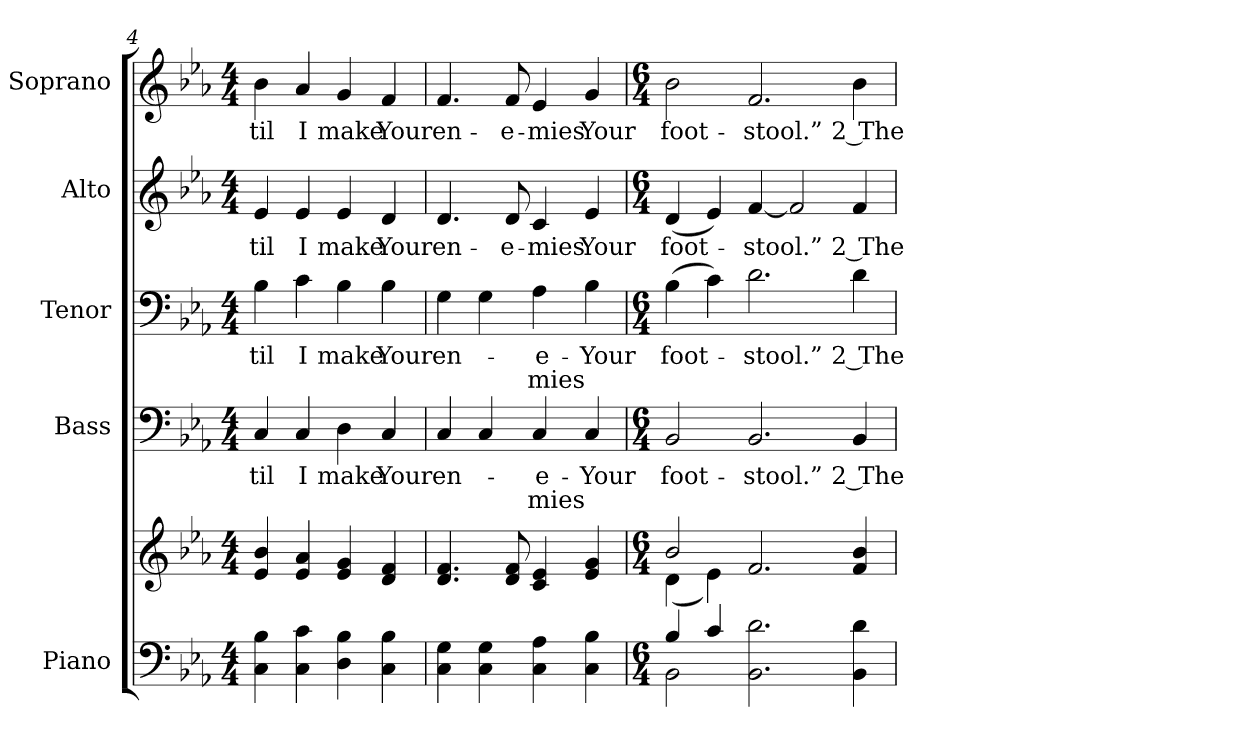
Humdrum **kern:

**kern	**kern	**kern	**text	**text	**kern	**text	**text	**kern	**text	**kern	**text
*part5	*part5	*part4	*part4	*part4	*part3	*part3	*part3	*part2	*part2	*part1	*part1
*staff6	*staff5	*staff4	*staff4	*staff4	*staff3	*staff3	*staff3	*staff2	*staff2	*staff1	*staff1
*I"Piano	*	*I"Bass	*	*	*I"Tenor	*	*	*I"Alto	*	*I"Soprano	*
*I'Pno.	*	*I'B.	*	*	*I'T.	*	*	*I'A.	*	*I'S.	*
!!LO:PB:g=z
*clefF4	*clefG2	*clefF4	*	*	*clefF4	*	*	*clefG2	*	*clefG2	*
*k[b-e-a-]	*k[b-e-a-]	*k[b-e-a-]	*	*	*k[b-e-a-]	*	*	*k[b-e-a-]	*	*k[b-e-a-]	*
*E-:	*E-:	*E-:	*	*	*E-:	*	*	*E-:	*	*E-:	*
*M4/4	*M4/4	*M4/4	*	*	*M4/4	*	*	*M4/4	*	*M4/4	*
=4	=4	=4	=4	=4	=4	=4	=4	=4	=4	=4	=4
!	!	!	!LO:LY:b:color=#000000	!	!	!	!	!	!	!	!
!	!	!	!	!	!	!LO:LY:b:color=#000000	!	!	!	!	!
!	!	!	!	!	!	!	!	!	!LO:LY:b:color=#000000	!	!
!	!	!	!	!	!	!	!	!	!	!	!LO:LY:b:color=#000000
4Ci\ 4B-i	4e-i/ 4b-i	4Ci/	-til	.	4B-i\	-til	.	4e-i/	-til	4b-i\	-til
!	!	!	!LO:LY:b:color=#000000	!	!	!	!	!	!	!	!
!	!	!	!	!	!	!LO:LY:b:color=#000000	!	!	!	!	!
!	!	!	!	!	!	!	!	!	!LO:LY:b:color=#000000	!	!
!	!	!	!	!	!	!	!	!	!	!	!LO:LY:b:color=#000000
4Ci\ 4ci	4e-i/ 4a-i	4Ci/	I	.	4ci\	I	.	4e-i/	I	4a-i/	I
!	!	!	!LO:LY:b:color=#000000	!	!	!	!	!	!	!	!
!	!	!	!	!	!	!LO:LY:b:color=#000000	!	!	!	!	!
!	!	!	!	!	!	!	!	!	!LO:LY:b:color=#000000	!	!
!	!	!	!	!	!	!	!	!	!	!	!LO:LY:b:color=#000000
4Di\ 4B-i	4e-i/ 4gi	4Di\	make	.	4B-i\	make	.	4e-i/	make	4gi/	make
!	!	!	!LO:LY:b:color=#000000	!	!	!	!	!	!	!	!
!	!	!	!	!	!	!LO:LY:b:color=#000000	!	!	!	!	!
!	!	!	!	!	!	!	!	!	!LO:LY:b:color=#000000	!	!
!	!	!	!	!	!	!	!	!	!	!	!LO:LY:b:color=#000000
4Ci\ 4B-i	4di/ 4fi	4Ci/	Your	.	4B-i\	Your	.	4di/	Your	4fi/	Your
=5	=5	=5	=5	=5	=5	=5	=5	=5	=5	=5	=5
!	!	!	!LO:LY:b:color=#000000	!	!	!	!	!	!	!	!
!	!	!	!	!	!	!LO:LY:b:color=#000000	!	!	!	!	!
!	!	!	!	!	!	!	!	!	!LO:LY:b:color=#000000	!	!
!	!	!	!	!	!	!	!	!	!	!	!LO:LY:b:color=#000000
4Ci\ 4Gi	4.di/ 4.fi	4Ci/	en-	.	4Gi\	en-	.	4.di/	en-	4.fi/	en-
4Ci\ 4Gi	.	4Ci/	.	.	4Gi\	.	.	.	.	.	.
!	!	!	!	!	!	!	!	!	!LO:LY:b:color=#000000	!	!
!	!	!	!	!	!	!	!	!	!	!	!LO:LY:b:color=#000000
.	8di/ 8fi	.	.	.	.	.	.	8di/	-e-	8fi/	-e-
!	!	!	!LO:LY:b:color=#000000	!LO:LY:b:color=#000000	!	!	!	!	!	!	!
!	!	!	!	!	!	!LO:LY:b:color=#000000	!LO:LY:b:color=#000000	!	!	!	!
!	!	!	!	!	!	!	!	!	!LO:LY:b:color=#000000	!	!
!	!	!	!	!	!	!	!	!	!	!	!LO:LY:b:color=#000000
4Ci\ 4A-i	4ci/ 4e-i	4Ci/	-e-	-mies	4A-i\	-e-	-mies	4ci/	-mies	4e-i/	-mies
!	!	!	!LO:LY:b:color=#000000	!	!	!	!	!	!	!	!
!	!	!	!	!	!	!LO:LY:b:color=#000000	!	!	!	!	!
!	!	!	!	!	!	!	!	!	!LO:LY:b:color=#000000	!	!
!	!	!	!	!	!	!	!	!	!	!	!LO:LY:b:color=#000000
4Ci\ 4B-i	4e-i/ 4gi	4Ci/	Your	.	4B-i\	Your	.	4e-i/	Your	4gi/	Your
=6	=6	=6	=6	=6	=6	=6	=6	=6	=6	=6	=6
*M6/4	*M6/4	*M6/4	*	*	*M6/4	*	*	*M6/4	*	*M6/4	*
*^	*^	*	*	*	*	*	*	*	*	*	*
!	!	!	!	!	!LO:LY:b:color=#000000	!	!	!	!	!	!	!	!
!	!	!	!	!	!	!	!	!LO:LY:b:color=#000000	!	!	!	!	!
!	!	!	!	!	!	!	!	!	!	!	!LO:LY:b:color=#000000	!	!
!	!	!	!	!	!	!	!	!	!	!	!	!	!LO:LY:b:color=#000000
4B-i/	2BB-i\	2b-i/	(4di\	2BB-i/	foot-	.	(4B-i\	foot-	.	(4di/	foot-	2b-i\	foot-
4ci/	.	.	4e-i\)	.	.	.	4ci\)	.	.	4e-i/)	.	.	.
!	!	!	!	!	!LO:LY:b:color=#000000	!	!	!	!	!	!	!	!
!	!	!	!	!	!	!	!	!LO:LY:b:color=#000000	!	!	!	!	!
!	!	!	!	!	!	!	!	!	!	!	!LO:LY:b:color=#000000	!	!
!	!	!	!	!	!	!	!	!	!	!	!	!	!LO:LY:b:color=#000000
2.BB-i\ 2.di	4ryy	2.fi/	4ryy	2.BB-i/	-stool.”	.	2.di\	-stool.”	.	[<4fi/	-stool.”	2.fi/	-stool.”
.	2.ryy	.	2.ryy	.	.	.	.	.	.	2fi/]	.	.	.
!	!	!	!	!	!LO:LY:b:color=#000000	!	!	!	!	!	!	!	!
!	!	!	!	!	!	!	!	!LO:LY:b:color=#000000	!	!	!	!	!
!	!	!	!	!	!	!	!	!	!	!	!LO:LY:b:color=#000000	!	!
!	!	!	!	!	!	!	!	!	!	!	!	!	!LO:LY:b:color=#000000
4BB-i\ 4di	.	4fi/ 4b-i	.	4BB-i/	2 The	.	4di\	2 The	.	4fi/	2 The	4b-i\	2 The
*v	*v	*	*	*	*	*	*	*	*	*	*	*	*
*	*v	*v	*	*	*	*	*	*	*	*	*	*
=	=	=	=	=	=	=	=	=	=	=	=
*-	*-	*-	*-	*-	*-	*-	*-	*-	*-	*-	*-
